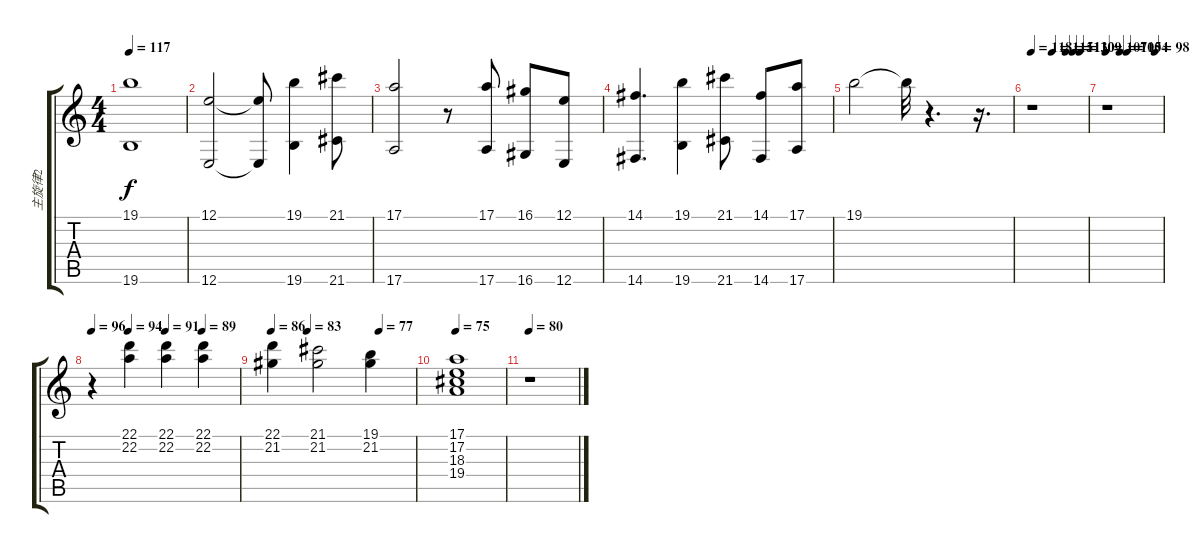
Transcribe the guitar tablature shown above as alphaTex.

\track ("主旋律2" "主旋律2") {instrument stringensemble1}
\staff {score tabs}
\tuning (E4 B3 G3 D3 A2 E2) {hide}
\ts (4 4)
\tempo 117
\clef g2
\ks c
(19.1 19.6).1{dy f} |
(12.1 12.6).2 (12.1{t} 12.6{t}).8 (19.1 19.6).4 (21.1 21.6).8 |
(17.1 17.6).2 r.8 (17.1 17.6).8 (16.1 16.6).8 (12.1 12.6).8 |
(14.1 14.6).4{d} (19.1 19.6).4 (21.1 21.6).8 (14.1 14.6).8 (17.1 17.6).8 |
19.1.2 19.1{t}.32 r.4{d} r.16{d} |
\tempo 118
\tempo (115 0.375)
\tempo (113 0.625)
\tempo (110 0.75)
\tempo (109 0.875)
r.1 |
\tempo 107
\tempo (105 0.25)
\tempo (104 0.375)
\tempo (98 0.875)
r.1 |
\tempo 96
\tempo (94 0.25)
\tempo (91 0.5)
\tempo (89 0.75)
r.4 (22.1 22.2).4 (22.1 22.2).4 (22.1 22.2).4 |
\tempo 86
\tempo (83 0.25)
\tempo (77 0.75)
(22.1 21.2).4 (21.1 21.2).2 (19.1 21.2).4 |
\tempo 75
(17.1 17.2 18.3 19.4).1 |
\tempo 80
r.1
